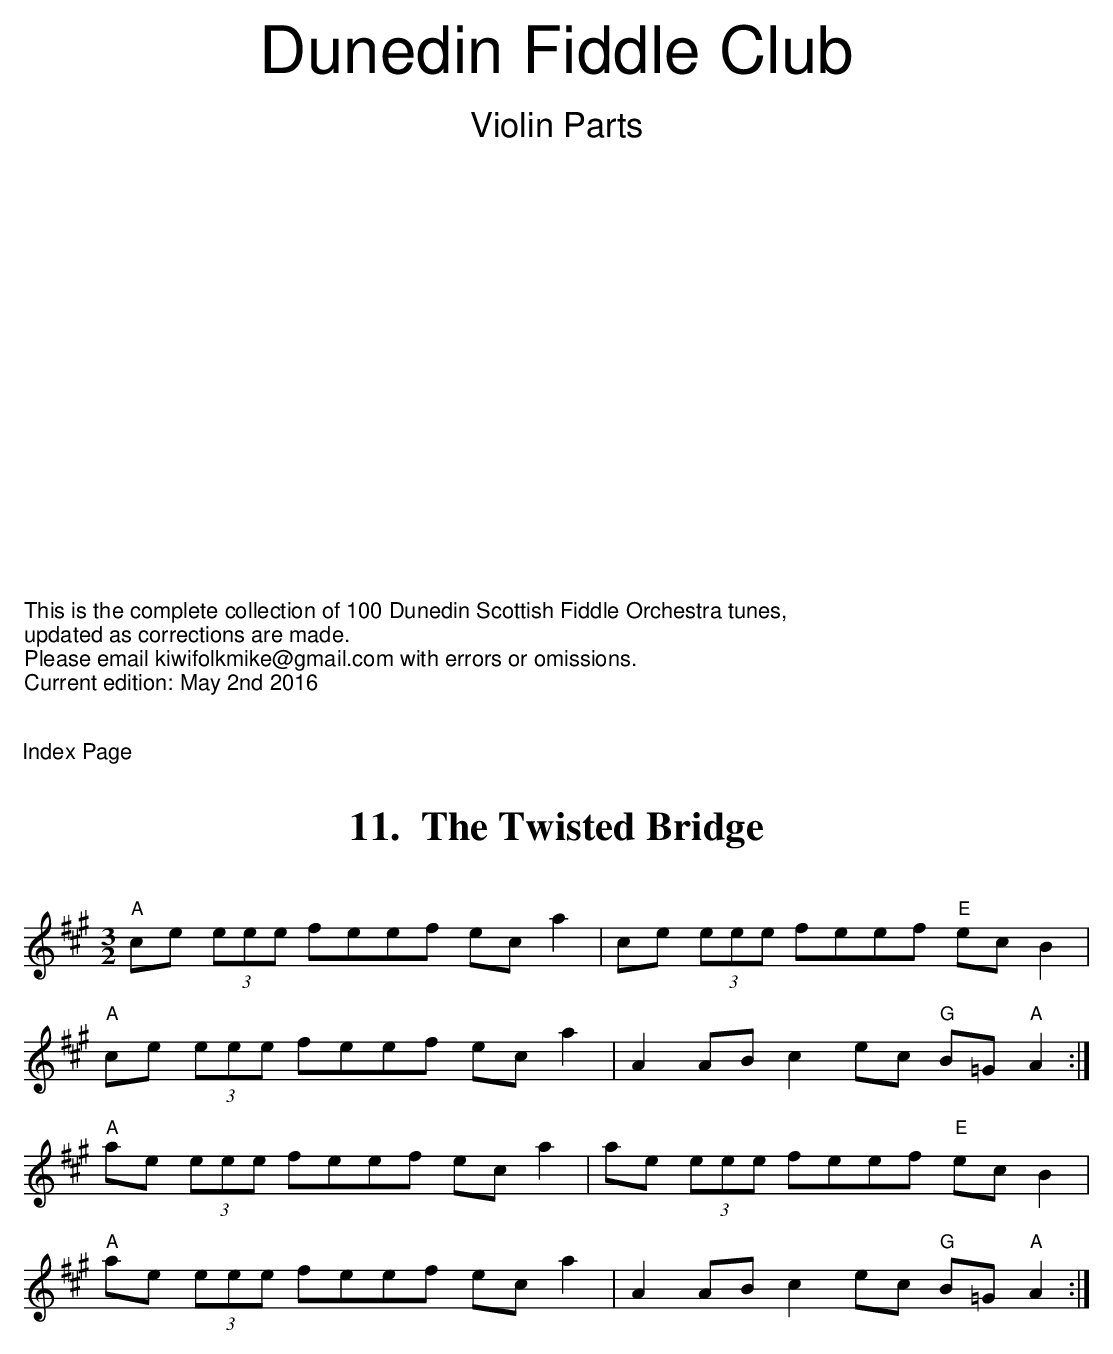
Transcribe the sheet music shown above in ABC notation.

X:1
T: Twisted Bridge, The
C:
L: 1/8
M: 3/2
%%score 1 | 2
K:A
V:1
"A"ce (3eee feef ec a2|ce (3eee feef "E"ec B2|
"A"ce (3eee feef ec a2|A2 AB c2 ec "G"B=G "A"A2:|
"A"ae (3eee feef ec a2|ae (3eee feef "E"ec B2|
"A"ae (3eee feef ec a2|A2 AB c2 ec "G"B=G "A"A2:|
V:C clef=bass middle=D
A2 E^G A2 E2 E^G A2|A2 E^G A2 E2 A^G E2|
A2 E^G A2 E2 E^G A2|A,2 C2 E2 C2 =G2 A2:|
A2 E^G A2 E2 E^G A2|A2 E^G A2 E2 A^G E2|
A2 E^G A2 E2 E^G A2|A,2 C2 E2 C2 =G2 A2:|
